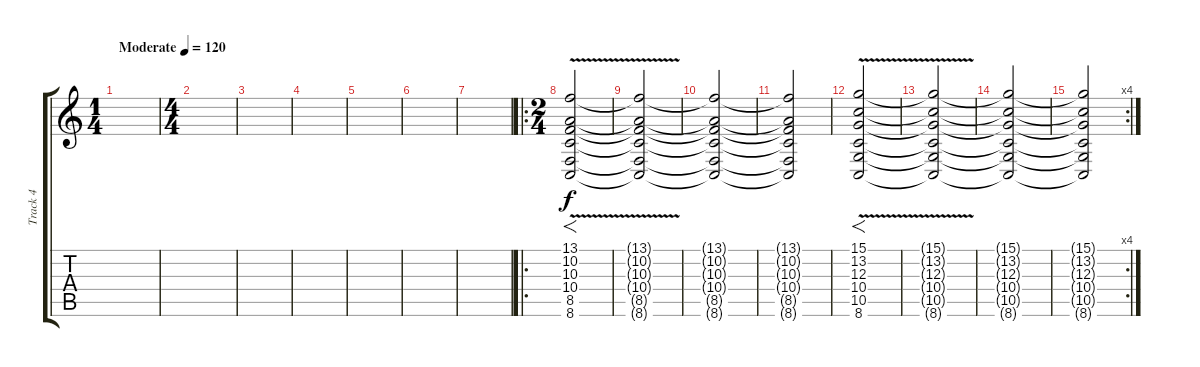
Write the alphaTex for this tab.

\track ("Track 4" "Track 4") {instrument synthstrings1}
\staff {score tabs}
\tuning (E4 B3 G3 D3 A2 E2) {hide}
\ts (1 4)
\tempo (120 "Moderate")
\clef g2
\ks c
|
\ts (4 4)
|
|
|
|
|
|
\ro
\ts (2 4)
(13.1{v} 10.2{v} 10.3{v} 10.4{v} 8.5{v} 8.6{v}).2{f volume 9} |
(13.1{t} 10.2{t} 10.3{t} 10.4{t} 8.5{t} 8.6{t}).2 |
(13.1{t} 10.2{t} 10.3{t} 10.4{t} 8.5{t} 8.6{t}).2{volume 0} |
(13.1{t} 10.2{t} 10.3{t} 10.4{t} 8.5{t} 8.6{t}).2 |
(15.1{v} 13.2{v} 12.3{v} 10.4{v} 10.5{v} 8.6{v}).2{f volume 9} |
(15.1{t} 13.2{t} 12.3{t} 10.4{t} 10.5{t} 8.6{t}).2 |
(15.1{t} 13.2{t} 12.3{t} 10.4{t} 10.5{t} 8.6{t}).2{volume 0} |
\rc 4
(15.1{t} 13.2{t} 12.3{t} 10.4{t} 10.5{t} 8.6{t}).2
